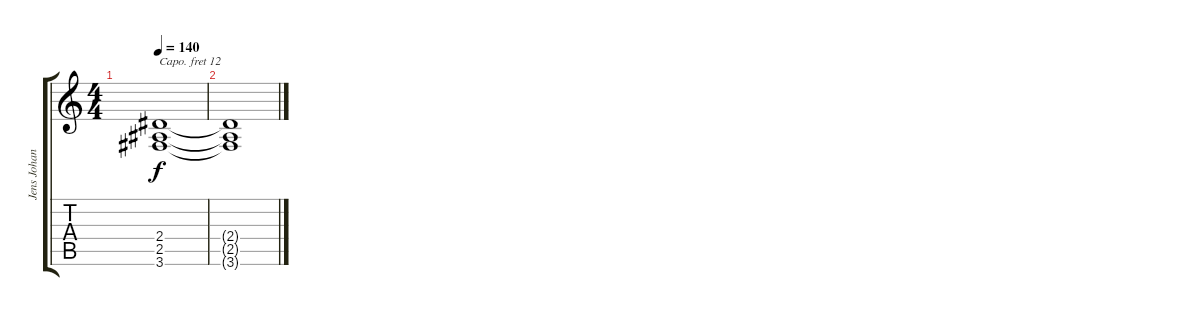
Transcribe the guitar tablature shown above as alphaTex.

\track ("Jens Johansson I" "Jens Johan") {instrument harpsichord}
\staff {score tabs}
\capo 12
\tuning (Eb4 Bb3 Gb3 Db3 Ab2 Eb2) {hide}
\ts (4 4)
\tempo 140
\clef g2
\ks c
(2.4 2.5 3.6).1{dy f} |
(2.4{t} 2.5{t} 3.6{t}).1
